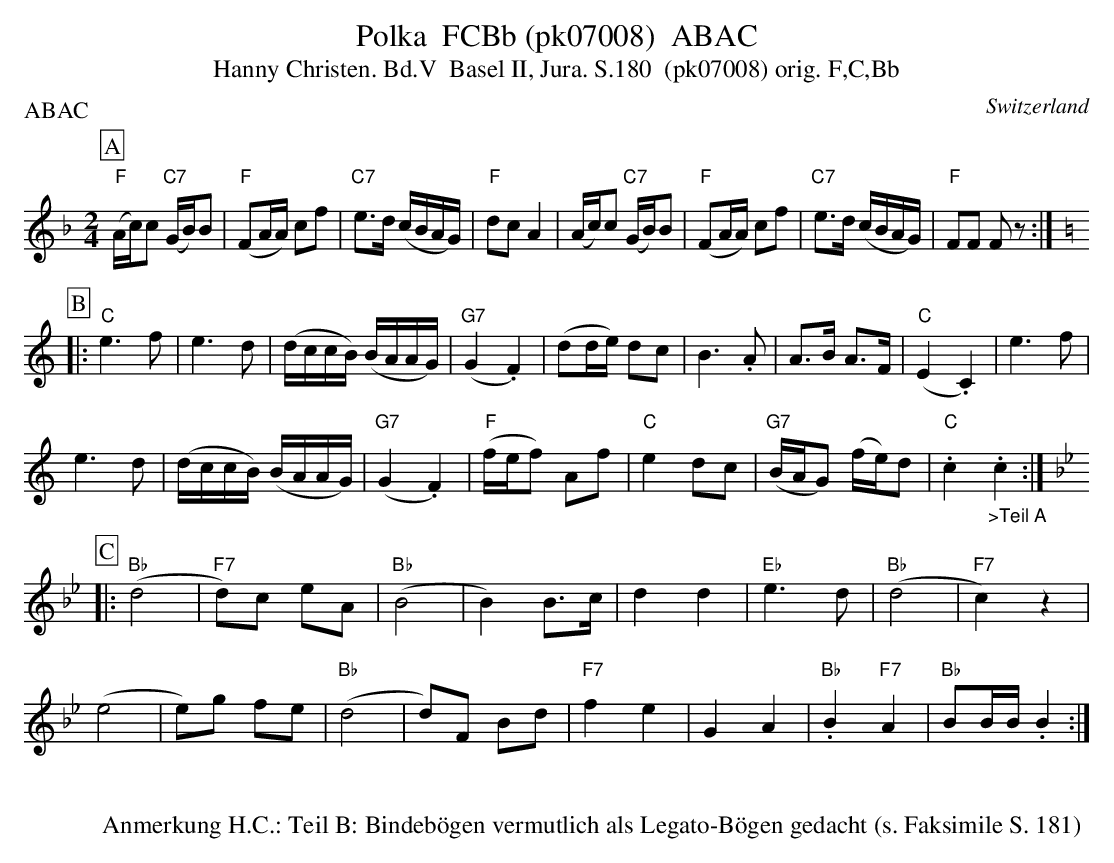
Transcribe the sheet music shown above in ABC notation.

X:1
T:Polka  FCBb (pk07008)  ABAC
T:Hanny Christen. Bd.V  Basel II, Jura. S.180  (pk07008) orig. F,C,Bb
P:ABAC
M:2/4
L:1/8
O:Switzerland
K:F major
[P:A] ("F"A/c/)c ("C7"G/B/)B | ("F"FA/A/) cf | "C7"e>d  (c/B/A/G/) | "F"dcA2 | (A/c/)c ("C7"G/B/)B | ("F"FA/A/) cf | "C7"e>d  (c/B/A/G/) | "F"FF Fz :| [K:C]
[P:B] |: "C"e3f | e3d | (d/c/c/B/) (/B/A/A/G/) | ("G7"G2.F2) | (dd/e/) dc | B3.A | A>B A>F | ("C"E2.C2) | e3f |
e3d | (d/c/c/B/) (/B/A/A/G/) | ("G7"G2.F2) | ("F"f/e/f) Af | "C"e2dc | ("G7"B/A/G) (f/e/)d | "C".c2"_>Teil A".c2 :| [K:Bb] [L:1/4]
[P:C] |: ("Bb"d2 |"F7"d/)c/ e/A/ | ("Bb"B2 | B) B/>c/ | dd| "Eb"e>d | ("Bb"d2 | "F7"c)z |
(e2 |e/)g/ f/e/ | ("Bb"d2 |d/)F/ B/d/ | "F7"fe | GA| "Bb".B"F7"A | "Bb"B/B//B// .B :|
W:
W:Anmerkung H.C.: Teil B: Bindebögen vermutlich als Legato-Bögen gedacht (s. Faksimile S. 181)
